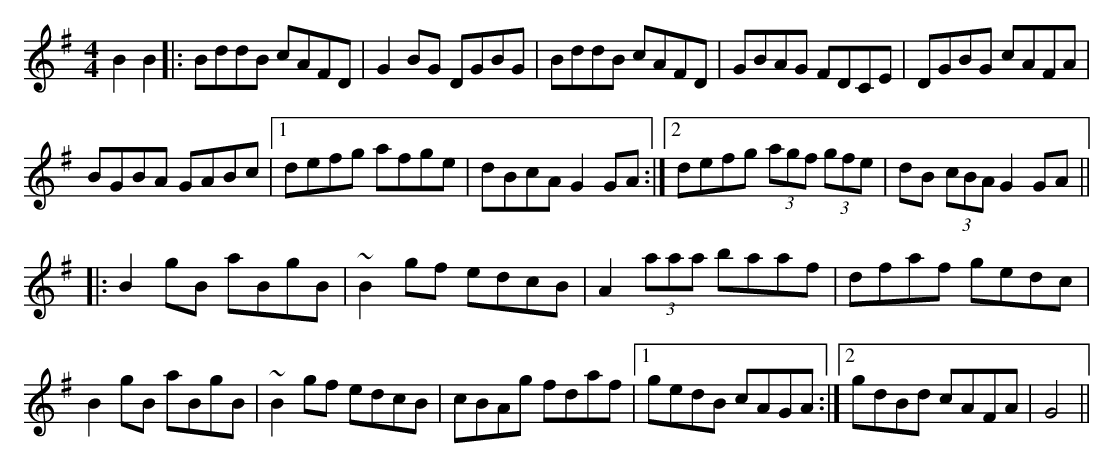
X:1
M:4/4
K:G
B2B2|:BddB cAFD|G2BG DGBG|BddB cAFD|GBAG FDCE|DGBG cAFA|
BGBA GABc|1 defg afge|dBcA G2GA:|2 defg (3agf (3gfe|dB (3cBA G2GA||
|:B2gB aBgB|~B2gf edcB|A2 (3aaa baaf|dfaf gedc|
B2gB aBgB|~B2gf edcB|cBAg fdaf|1 gedB cAGA:|2 gdBd cAFA|G4||
